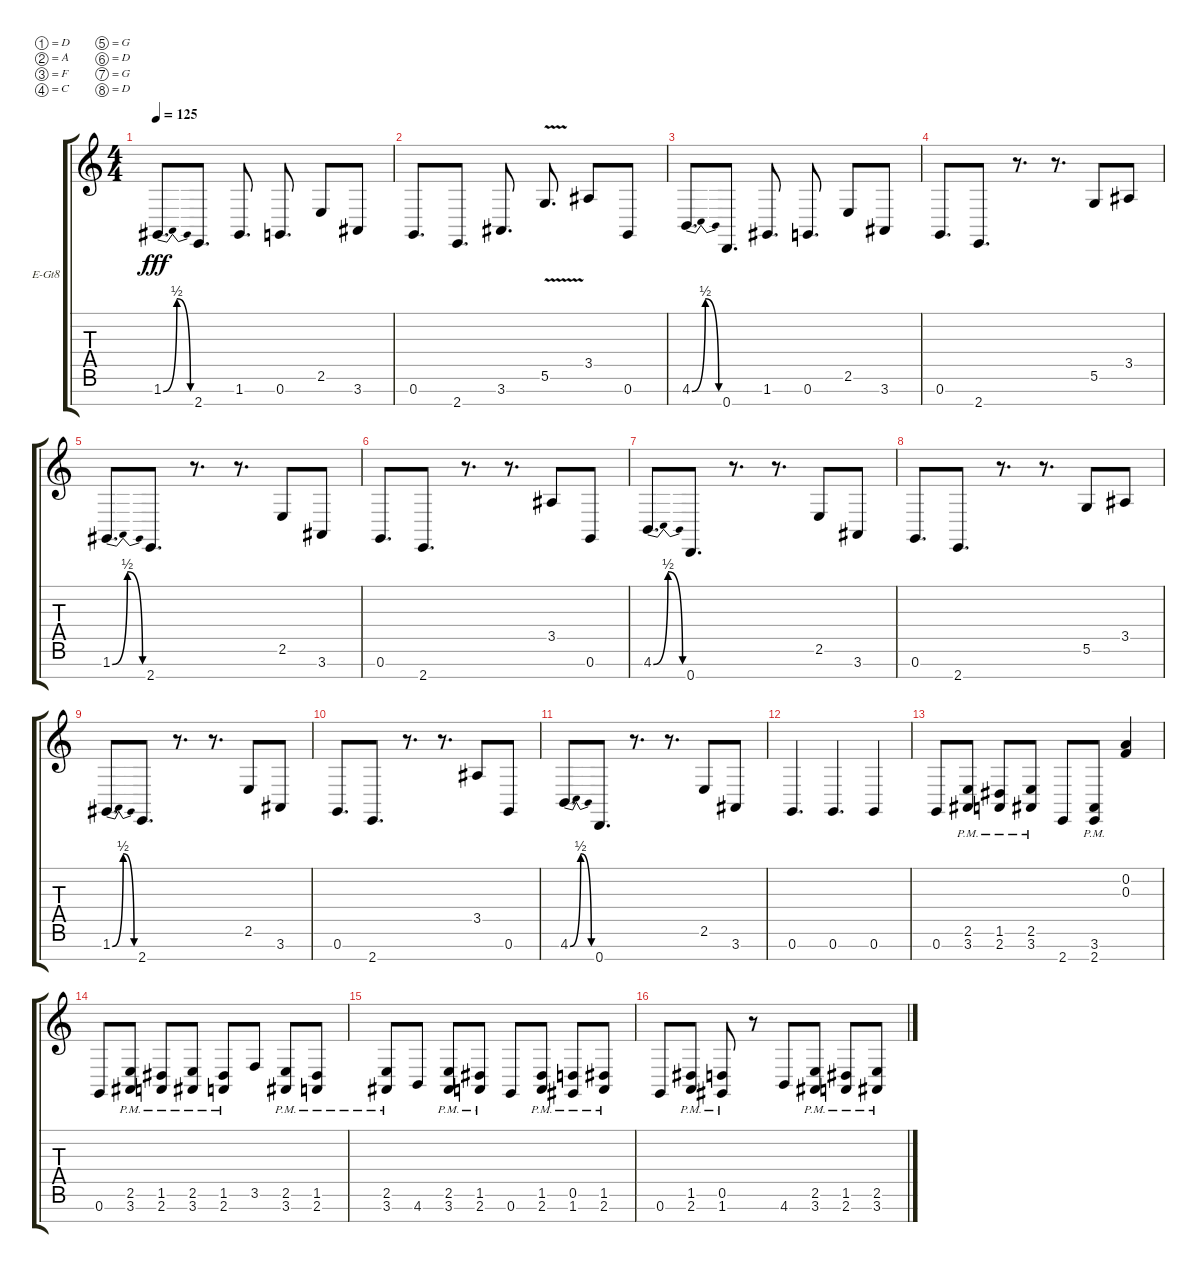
\bracketExtendMode groupsimilarinstruments
\firstSystemTrackNameOrientation horizontal
\otherSystemsTrackNameOrientation horizontal
\track ("Jae" "E-Gt8") {instrument distortionguitar}
\staff {score tabs}
\tuning (D4 A3 F3 C3 G2 D2 G1 D1)
\ts (4 4)
\tempo 125
\clef g2
\ks c
1.7{be (bendrelease 0 0 9.6 2 20.4 2 30 0)}.8{d dy fff} 2.8.8{d} 1.7.8{d} 0.7.8{d} 2.6.8 3.7.8 |
0.7.8{d} 2.8.8{d} 3.7.8{d} 5.6{v}.8{d} 3.5.8 0.7.8 |
4.7{be (bendrelease 0 0 9.6 2 20.4 2 30 0)}.8{d} 0.8.8{d} 1.7.8{d} 0.7.8{d} 2.6.8 3.7.8 |
0.7.8{d} 2.8.8{d} r.8{d} r.8{d} 5.6.8 3.5.8 |
1.7{be (bendrelease 0 0 9.6 2 20.4 2 30 0)}.8{d} 2.8.8{d} r.8{d} r.8{d} 2.6.8 3.7.8 |
0.7.8{d} 2.8.8{d} r.8{d} r.8{d} 3.5.8 0.7.8 |
4.7{be (bendrelease 0 0 9.6 2 20.4 2 30 0)}.8{d} 0.8.8{d} r.8{d} r.8{d} 2.6.8 3.7.8 |
0.7.8{d} 2.8.8{d} r.8{d} r.8{d} 5.6.8 3.5.8 |
1.7{be (bendrelease 0 0 9.6 2 20.4 2 30 0)}.8{d} 2.8.8{d} r.8{d} r.8{d} 2.6.8 3.7.8 |
0.7.8{d} 2.8.8{d} r.8{d} r.8{d} 3.5.8 0.7.8 |
4.7{be (bendrelease 0 0 9.6 2 20.4 2 30 0)}.8{d} 0.8.8{d} r.8{d} r.8{d} 2.6.8 3.7.8 |
0.7.4{d} 0.7.4{d} 0.7.4 |
0.7.8 (3.7{pm} 2.6{pm}).8 (2.7{pm} 1.6{pm}).8 (3.7{pm} 2.6{pm}).8 2.8.8 (2.8{pm} 3.7{pm}).8 (0.2 0.3).4 |
0.7.8 (3.7{pm} 2.6{pm}).8 (2.7{pm} 1.6{pm}).8 (3.7{pm} 2.6{pm}).8 (2.7{pm} 1.6{pm}).8 3.6.8 (3.7{pm} 2.6{pm}).8 (2.7{pm} 1.6{pm}).8 |
(3.7{pm} 2.6{pm}).8 4.7.8 (3.7{pm} 2.6{pm}).8 (2.7{pm} 1.6{pm}).8 0.7.8 (2.7{pm} 1.6{pm}).8 (1.7{pm} 0.6{pm}).8 (2.7{pm} 1.6{pm}).8 |
0.7.8 (2.7{pm} 1.6{pm}).8 (1.7{pm} 0.6{pm}).8 r.8 4.7.8 (3.7{pm} 2.6{pm}).8 (2.7{pm} 1.6{pm}).8 (3.7{pm} 2.6{pm}).8
